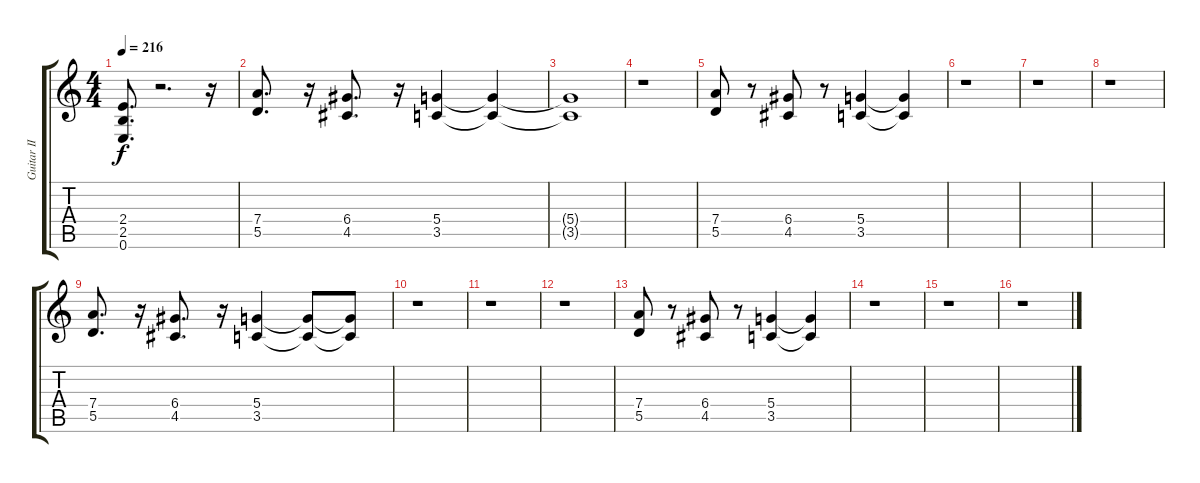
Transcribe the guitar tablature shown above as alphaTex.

\track ("Guitar II" "Guitar II") {instrument distortionguitar}
\staff {score tabs}
\tuning (E4 B3 G3 D3 A2 E2) {hide}
\ts (4 4)
\tempo 216
\clef g2
\ks c
(2.4 2.5 0.6).8{d dy f instrument distortionguitar} r.2{d} r.16 |
(7.4 5.5).8{d} r.16 (6.4 4.5).8{d} r.16 (5.4 3.5).4 (5.4{t} 3.5{t}).4 |
(5.4{t} 3.5{t}).1 |
r.1 |
(7.4 5.5).8 r.8 (6.4 4.5).8 r.8 (5.4 3.5).4 (5.4{t} 3.5{t}).4 |
r.1 |
r.1 |
r.1 |
(7.4 5.5).8{d} r.16 (6.4 4.5).8{d} r.16 (5.4 3.5).4 (5.4{t} 3.5{t}).8 (5.4{t} 3.5{t}).8 |
r.1 |
r.1 |
r.1 |
(7.4 5.5).8 r.8 (6.4 4.5).8 r.8 (5.4 3.5).4 (5.4{t} 3.5{t}).4 |
r.1 |
r.1 |
r.1
